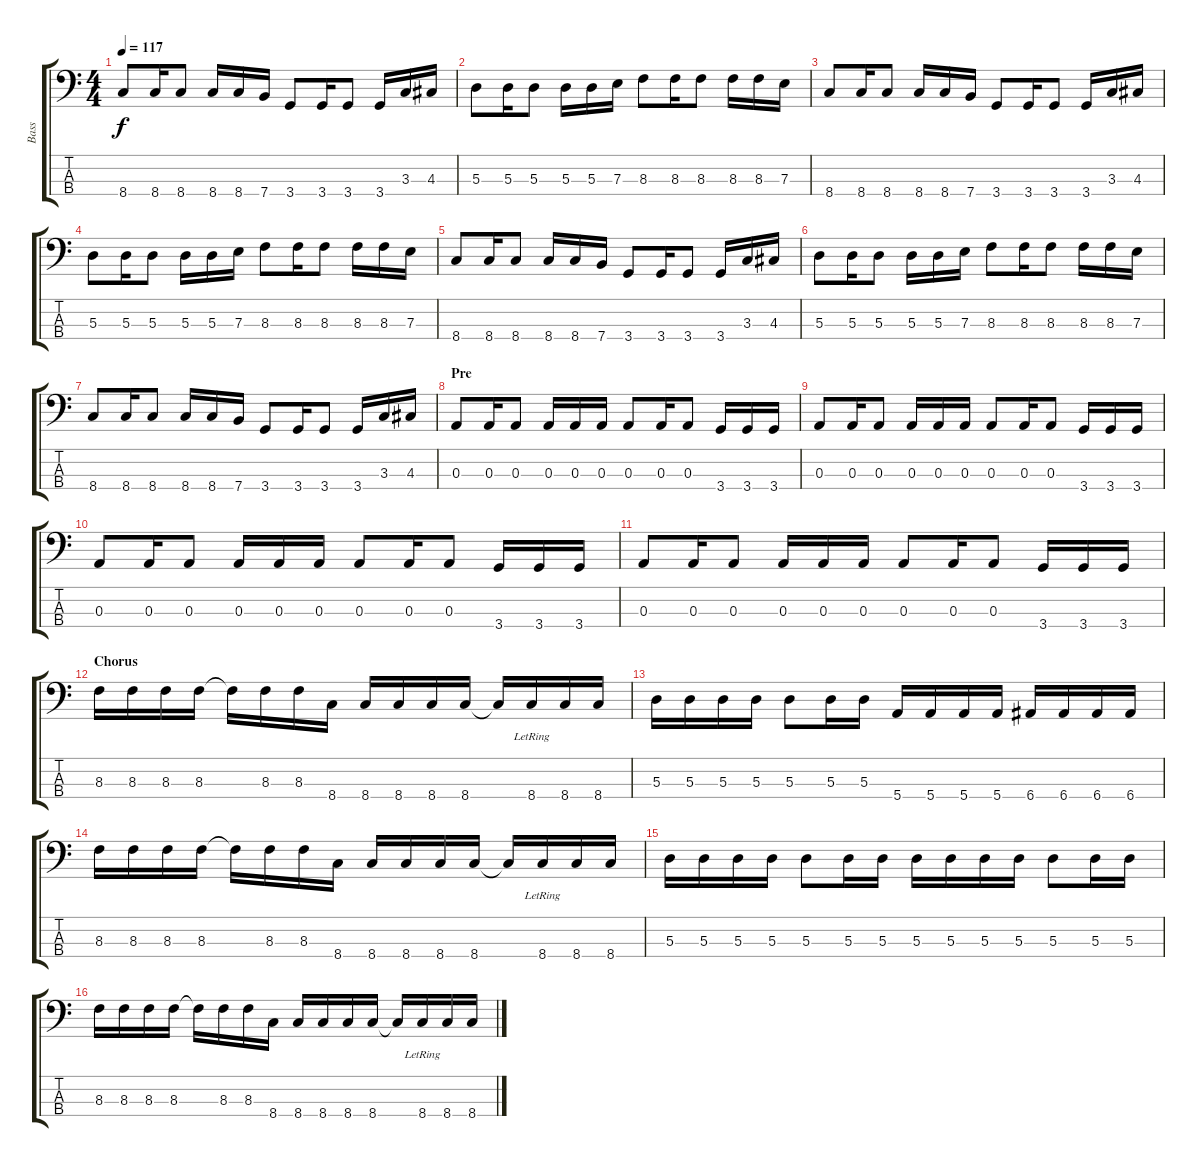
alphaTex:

\track ("Bass" "Bass") {instrument electricbasspick}
\staff {score tabs}
\tuning (G2 D2 A1 E1) {hide}
\ts (4 4)
\tempo 117
\clef f4
\ks c
8.4.8{dy f} 8.4.16 8.4.8 8.4.16 8.4.16 7.4.16 3.4.8 3.4.16 3.4.8 3.4.16 3.3.16 4.3.16 |
5.3.8 5.3.16 5.3.8 5.3.16 5.3.16 7.3.16 8.3.8 8.3.16 8.3.8 8.3.16 8.3.16 7.3.16 |
8.4.8 8.4.16 8.4.8 8.4.16 8.4.16 7.4.16 3.4.8 3.4.16 3.4.8 3.4.16 3.3.16 4.3.16 |
5.3.8 5.3.16 5.3.8 5.3.16 5.3.16 7.3.16 8.3.8 8.3.16 8.3.8 8.3.16 8.3.16 7.3.16 |
8.4.8 8.4.16 8.4.8 8.4.16 8.4.16 7.4.16 3.4.8 3.4.16 3.4.8 3.4.16 3.3.16 4.3.16 |
5.3.8 5.3.16 5.3.8 5.3.16 5.3.16 7.3.16 8.3.8 8.3.16 8.3.8 8.3.16 8.3.16 7.3.16 |
8.4.8 8.4.16 8.4.8 8.4.16 8.4.16 7.4.16 3.4.8 3.4.16 3.4.8 3.4.16 3.3.16 4.3.16 |
\section ("" "Pre")
0.3.8 0.3.16 0.3.8 0.3.16 0.3.16 0.3.16 0.3.8 0.3.16 0.3.8 3.4.16 3.4.16 3.4.16 |
0.3.8 0.3.16 0.3.8 0.3.16 0.3.16 0.3.16 0.3.8 0.3.16 0.3.8 3.4.16 3.4.16 3.4.16 |
0.3.8 0.3.16 0.3.8 0.3.16 0.3.16 0.3.16 0.3.8 0.3.16 0.3.8 3.4.16 3.4.16 3.4.16 |
0.3.8 0.3.16 0.3.8 0.3.16 0.3.16 0.3.16 0.3.8 0.3.16 0.3.8 3.4.16 3.4.16 3.4.16 |
\section ("" "Chorus")
8.3.16 8.3.16 8.3.16 8.3.16 8.3{t}.16 8.3.16 8.3.16 8.4.16 8.4.16 8.4.16 8.4.16 8.4.16 8.4{t}.16 8.4{lr}.16 8.4.16 8.4.16 |
5.3.16 5.3.16 5.3.16 5.3.16 5.3.8 5.3.16 5.3.16 5.4.16 5.4.16 5.4.16 5.4.16 6.4.16 6.4.16 6.4.16 6.4.16 |
8.3.16 8.3.16 8.3.16 8.3.16 8.3{t}.16 8.3.16 8.3.16 8.4.16 8.4.16 8.4.16 8.4.16 8.4.16 8.4{t}.16 8.4{lr}.16 8.4.16 8.4.16 |
5.3.16 5.3.16 5.3.16 5.3.16 5.3.8 5.3.16 5.3.16 5.3.16 5.3.16 5.3.16 5.3.16 5.3.8 5.3.16 5.3.16 |
8.3.16 8.3.16 8.3.16 8.3.16 8.3{t}.16 8.3.16 8.3.16 8.4.16 8.4.16 8.4.16 8.4.16 8.4.16 8.4{t}.16 8.4{lr}.16 8.4.16 8.4.16
